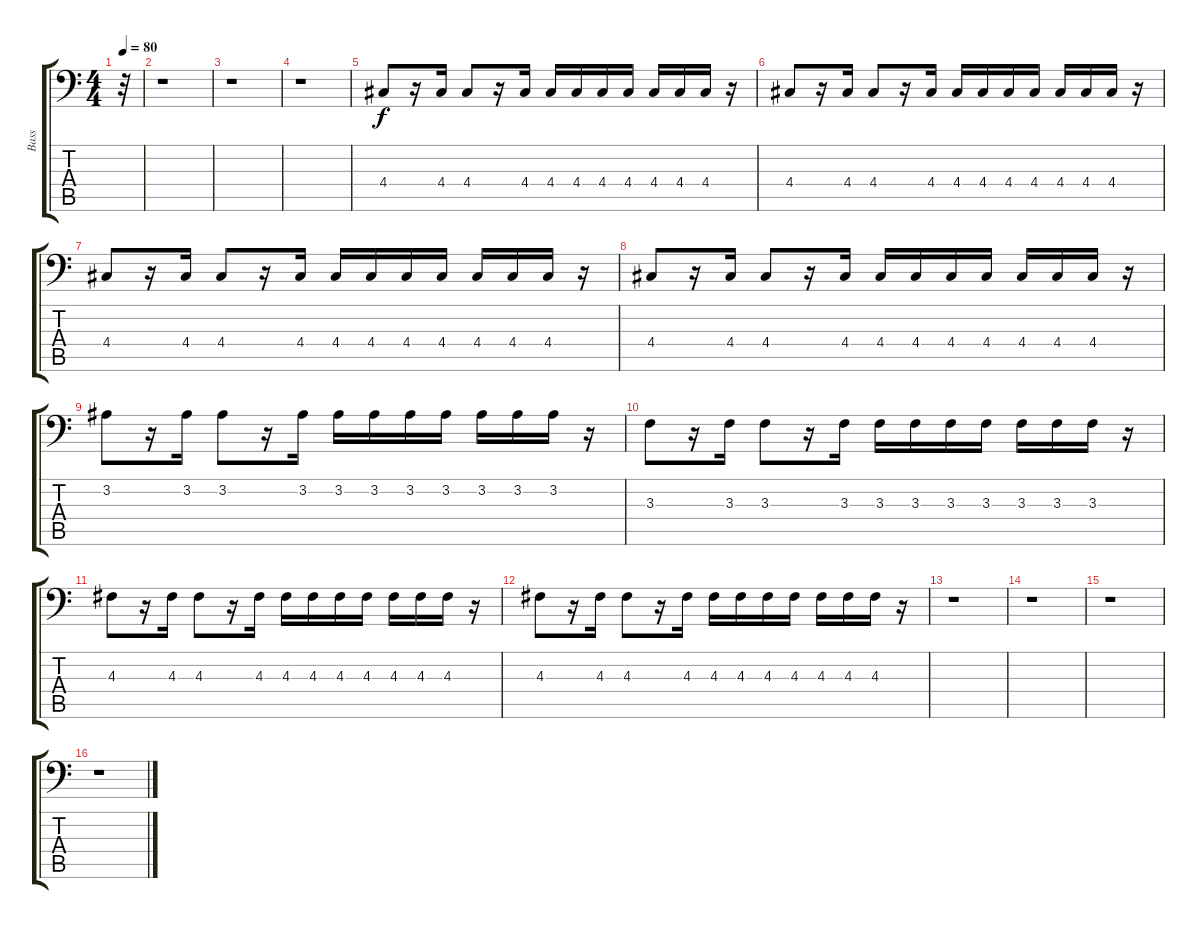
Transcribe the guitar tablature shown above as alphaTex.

\track ("Bass" "Bass") {instrument electricbassfinger}
\staff {score tabs}
\tuning (C3 G2 D2 A1 E1 B0) {hide}
\ts (4 4)
\tempo 80
\clef f4
\ks c
r.32{dy f instrument electricbassfinger} |
r.1 |
r.1 |
r.1 |
4.4.8 r.16 4.4.16 4.4.8 r.16 4.4.16 4.4.16 4.4.16 4.4.16 4.4.16 4.4.16 4.4.16 4.4.16 r.16 |
4.4.8 r.16 4.4.16 4.4.8 r.16 4.4.16 4.4.16 4.4.16 4.4.16 4.4.16 4.4.16 4.4.16 4.4.16 r.16 |
4.4.8 r.16 4.4.16 4.4.8 r.16 4.4.16 4.4.16 4.4.16 4.4.16 4.4.16 4.4.16 4.4.16 4.4.16 r.16 |
4.4.8 r.16 4.4.16 4.4.8 r.16 4.4.16 4.4.16 4.4.16 4.4.16 4.4.16 4.4.16 4.4.16 4.4.16 r.16 |
3.2.8 r.16 3.2.16 3.2.8 r.16 3.2.16 3.2.16 3.2.16 3.2.16 3.2.16 3.2.16 3.2.16 3.2.16 r.16 |
3.3.8 r.16 3.3.16 3.3.8 r.16 3.3.16 3.3.16 3.3.16 3.3.16 3.3.16 3.3.16 3.3.16 3.3.16 r.16 |
4.3.8 r.16 4.3.16 4.3.8 r.16 4.3.16 4.3.16 4.3.16 4.3.16 4.3.16 4.3.16 4.3.16 4.3.16 r.16 |
4.3.8 r.16 4.3.16 4.3.8 r.16 4.3.16 4.3.16 4.3.16 4.3.16 4.3.16 4.3.16 4.3.16 4.3.16 r.16 |
r.1 |
r.1 |
r.1 |
r.1
